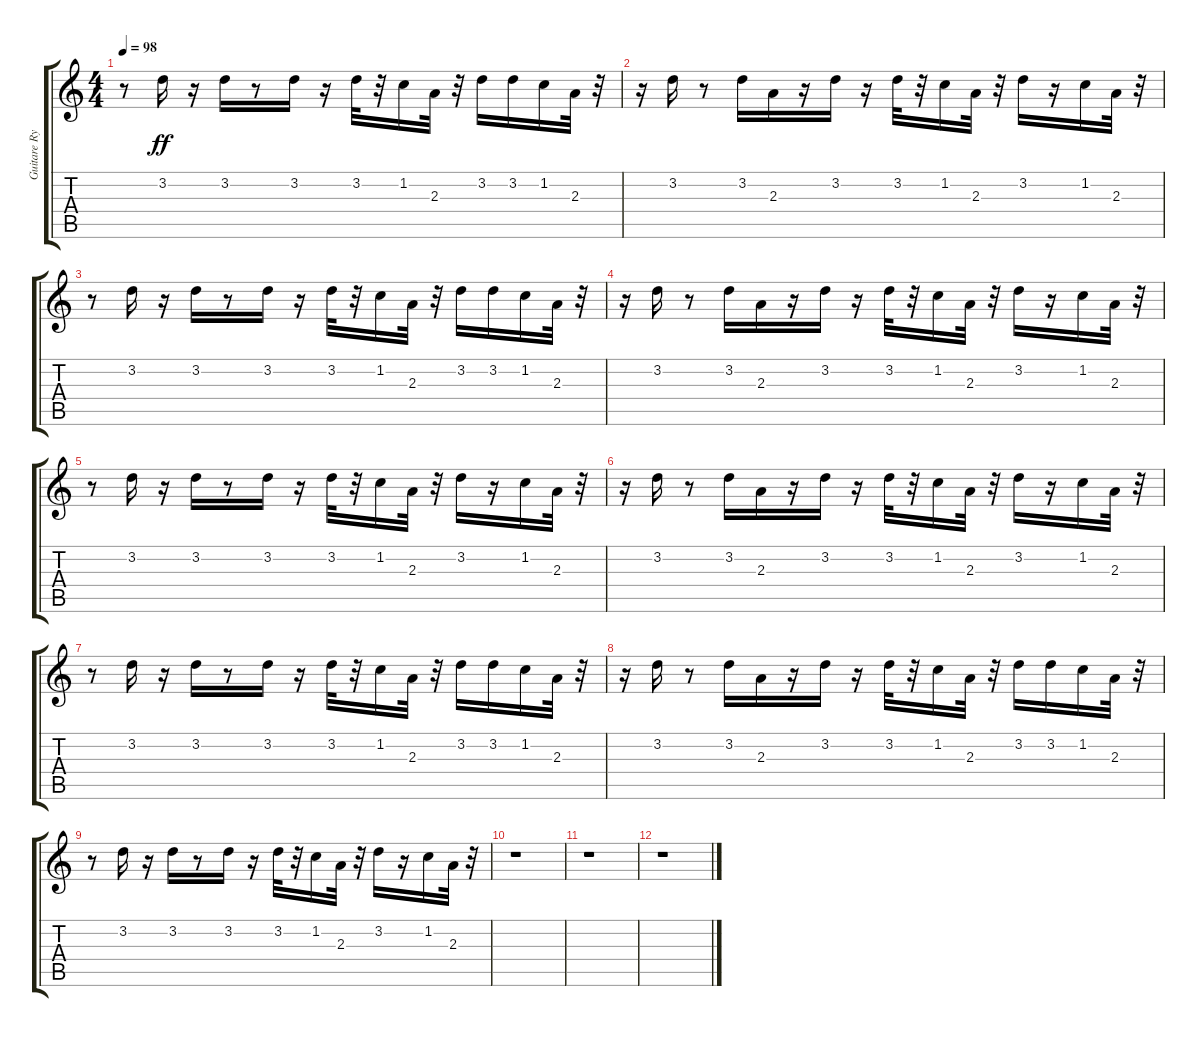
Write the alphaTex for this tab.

\track ("Guitare Rythmique" "Guitare Ry") {instrument electricguitarclean}
\staff {score tabs}
\tuning (E4 B3 G3 D3 A2 E2) {hide}
\ts (4 4)
\tempo 98
\clef g2
\ks c
r.8{dy ff} 3.2.16 r.16 3.2.16 r.8 3.2.16 r.16 3.2.32 r.32 1.2.16 2.3.32 r.32 3.2.16 3.2.16 1.2.16 2.3.32 r.32 |
r.16 3.2.16 r.8 3.2.16 2.3.16 r.16 3.2.16 r.16 3.2.32 r.32 1.2.16 2.3.32 r.32 3.2.16 r.16 1.2.16 2.3.32 r.32 |
r.8 3.2.16 r.16 3.2.16 r.8 3.2.16 r.16 3.2.32 r.32 1.2.16 2.3.32 r.32 3.2.16 3.2.16 1.2.16 2.3.32 r.32 |
r.16 3.2.16 r.8 3.2.16 2.3.16 r.16 3.2.16 r.16 3.2.32 r.32 1.2.16 2.3.32 r.32 3.2.16 r.16 1.2.16 2.3.32 r.32 |
r.8 3.2.16 r.16 3.2.16 r.8 3.2.16 r.16 3.2.32 r.32 1.2.16 2.3.32 r.32 3.2.16 r.16 1.2.16 2.3.32 r.32 |
r.16 3.2.16 r.8 3.2.16 2.3.16 r.16 3.2.16 r.16 3.2.32 r.32 1.2.16 2.3.32 r.32 3.2.16 r.16 1.2.16 2.3.32 r.32 |
r.8 3.2.16 r.16 3.2.16 r.8 3.2.16 r.16 3.2.32 r.32 1.2.16 2.3.32 r.32 3.2.16 3.2.16 1.2.16 2.3.32 r.32 |
r.16 3.2.16 r.8 3.2.16 2.3.16 r.16 3.2.16 r.16 3.2.32 r.32 1.2.16 2.3.32 r.32 3.2.16 3.2.16 1.2.16 2.3.32 r.32 |
r.8 3.2.16 r.16 3.2.16 r.8 3.2.16 r.16 3.2.32 r.32 1.2.16 2.3.32 r.32 3.2.16 r.16 1.2.16 2.3.32 r.32 |
r.1 |
r.1 |
r.1
